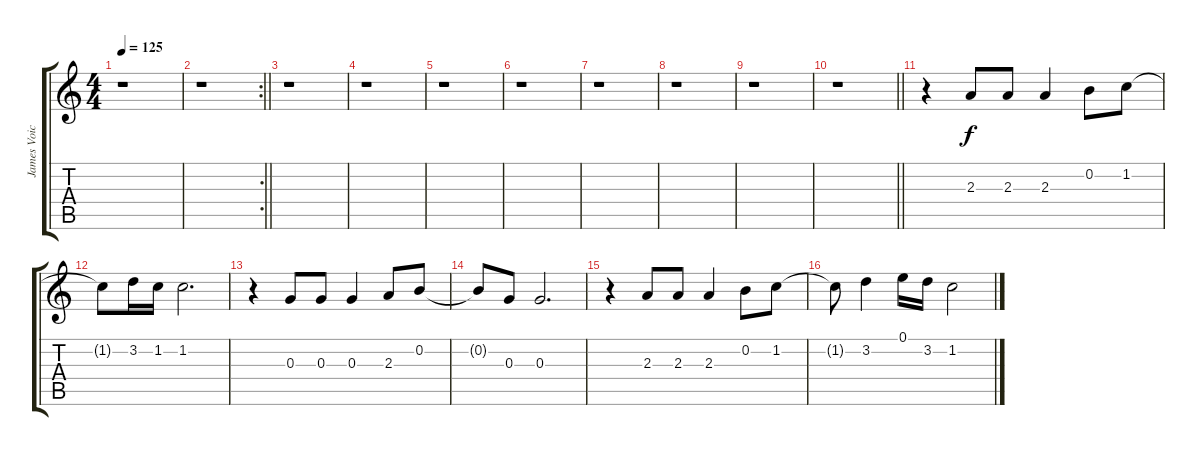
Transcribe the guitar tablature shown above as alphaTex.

\track ("James Voice" "James Voic") {instrument acousticguitarsteel}
\staff {score tabs}
\tuning (E4 B3 G3 D3 A2 E2) {hide}
\ts (4 4)
\tempo 125
\clef g2
\ks aminor
r.1{dy f} |
\rc 2
\barLineRight lightlight
r.1 |
\section ("" "")
r.1 |
r.1 |
r.1 |
r.1 |
r.1 |
r.1 |
r.1 |
\barLineRight lightlight
r.1 |
r.4 2.3.8 2.3.8 2.3.4 0.2.8 1.2.8 |
1.2{t}.8 3.2.16 1.2.16 1.2.2{d} |
r.4 0.3.8 0.3.8 0.3.4 2.3.8 0.2.8 |
0.2{t}.8 0.3.8 0.3.2{d} |
r.4 2.3.8 2.3.8 2.3.4 0.2.8 1.2.8 |
1.2{t}.8 3.2.4 0.1.16 3.2.16 1.2.2
